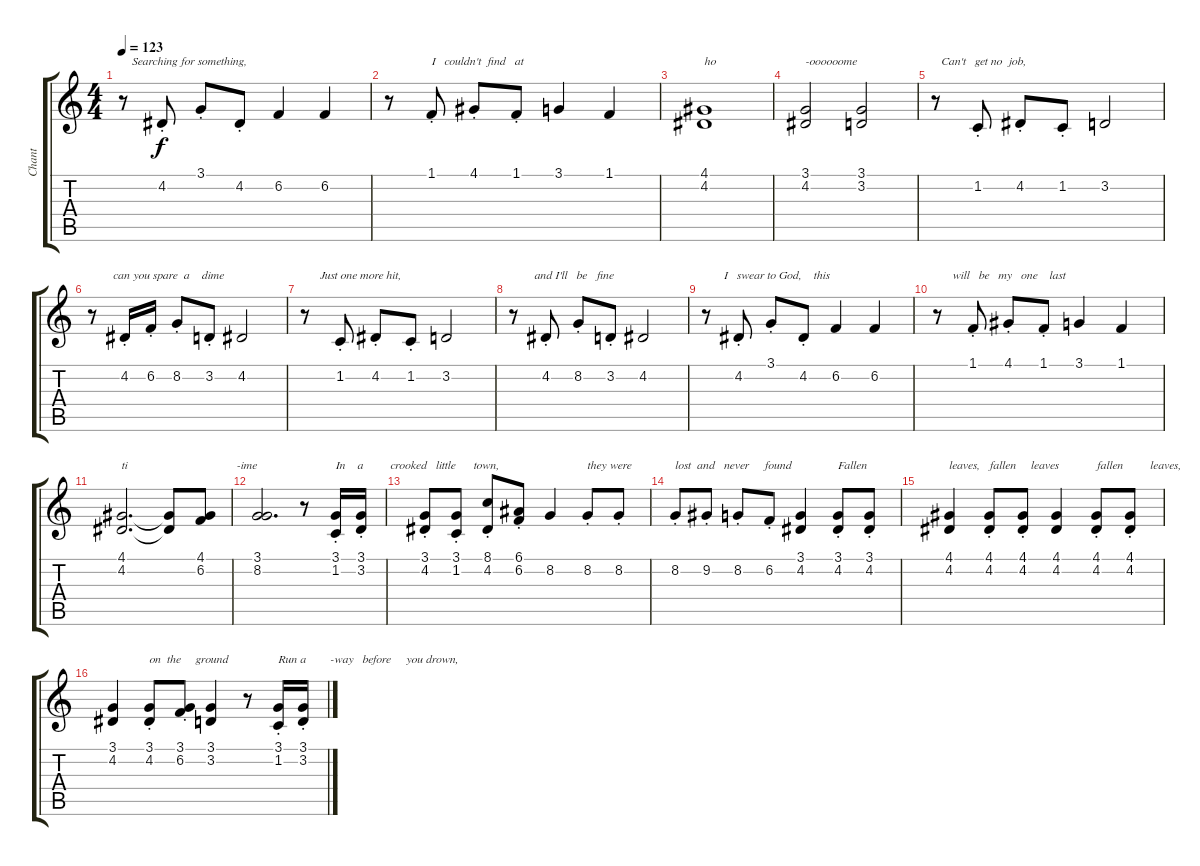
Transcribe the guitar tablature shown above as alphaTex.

\track ("Chant" "Chant") {instrument violin}
\staff {score tabs}
\tuning (E4 B3 G3 D3 A2 E2) {hide}
\ts (4 4)
\tempo 123
\clef g2
\ks c
r.8{txt "   Searching for something," dy f} 4.2{st}.8 3.1{st}.8 4.2{st}.8 6.2.4 6.2.4 |
r.8 1.1{st}.8{txt "I   couldn't  find   at"} 4.1{st}.8 1.1{st}.8 3.1.4 1.1.4 |
(4.1 4.2).1{txt "ho"} |
(3.1 4.2).2{txt "-oooooome"} (3.1 3.2).2 |
r.8{txt "  Can't   get no  job,"} 1.2{st}.8 4.2{st}.8 1.2{st}.8 3.2.2 |
r.8{txt "       can you spare  a    dime"} 4.2{st}.16 6.2{st}.16 8.2{st}.8 3.2{st}.8 4.2.2 |
r.8{txt "     Just one more hit,"} 1.2{st}.8 4.2{st}.8 1.2{st}.8 3.2.2 |
r.8{txt "       and I'll   be   fine"} 4.2{st}.8 8.2{st}.8 3.2{st}.8 4.2.2 |
r.8{txt "      I   swear to God,    this"} 4.2{st}.8 3.1{st}.8 4.2{st}.8 6.2.4 6.2.4 |
r.8{txt "     will   be   my   one    last"} 1.1{st}.8 4.1{st}.8 1.1{st}.8 3.1.4 1.1.4 |
(4.1 4.2).2{d txt "ti"} (4.1{t} 4.2{t}).8 (4.1 6.2).8{txt "            -ime"} |
(3.1 8.2).2{d} r.8 (3.1{st} 1.2{st}).16{txt "In    a         crooked   little      town,"} (3.1{st} 3.2{st}).16 |
(3.1{st} 4.2{st}).8 (3.1{st} 1.2{st}).8 (8.1{st} 4.2{st}).8 (6.1{st} 6.2{st}).8 8.2.4 8.2{st}.8{txt "they were"} 8.2{st}.8 |
8.2{st}.8{txt "lost  and   never     found"} 9.2{st}.8 8.2{st}.8 6.2{st}.8 (3.1 4.2).4 (3.1{st} 4.2{st}).8{txt "Fallen"} (3.1{st} 4.2{st}).8 |
(4.1 4.2).4{txt "leaves,"} (4.1{st} 4.2{st}).8{txt "fallen     leaves"} (4.1{st} 4.2{st}).8 (4.1 4.2).4 (4.1{st} 4.2{st}).8{txt "fallen         leaves,"} (4.1{st} 4.2{st}).8 |
(3.1 4.2).4 (3.1{st} 4.2{st}).8{txt "on  the     ground"} (3.1{st} 6.2{st}).8 (3.1 3.2).4 r.8 (3.1{st} 1.2{st}).16{txt "Run a        -way   before     you drown,"} (3.1{st} 3.2{st}).16
